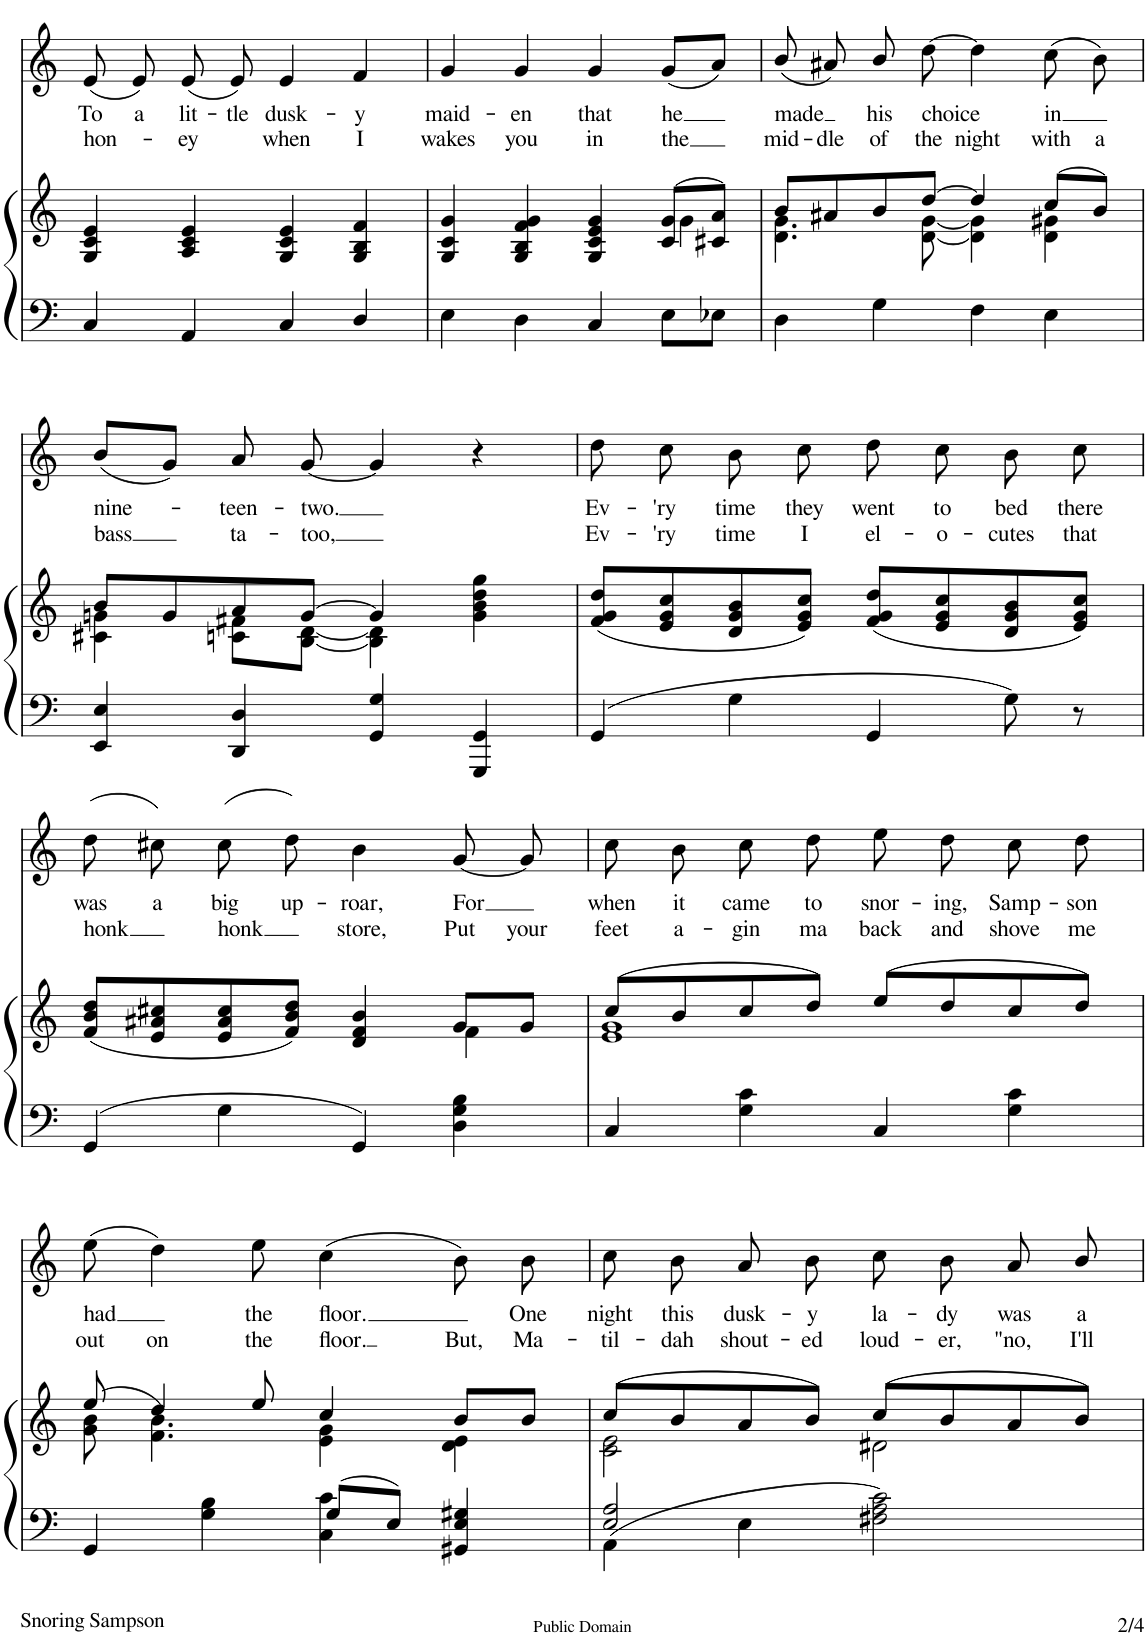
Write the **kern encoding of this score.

**kern	**kern	**kern	**text	**text
*part2	*part2	*part1	*part1	*part1
*staff3	*staff2	*staff1	*staff1	*staff1
*I"Piano	*	*I"Voice	*	*
*I'Pno	*	*	*	*
!!LO:PB:g=z
*clefF4	*clefG2	*clefG2	*	*
*k[]	*k[]	*k[]	*	*
*M4/4	*M4/4	*M4/4	*	*
*met(c)	*met(c)	*met(c)	*	*
=12	=12	=12	=12	=12
!	!	!	!LO:LY:b	!LO:LY:b
4C/	4G/ 4c/ 4e/	(8e/	To	hon-
!	!	!	!LO:LY:b	!
.	.	8e/)	a	.
!	!	!	!LO:LY:b	!LO:LY:b
4AA/	4A/ 4c/ 4e/	(8e/	lit-	-ey
!	!	!	!LO:LY:b	!
.	.	8e/)	-tle	.
!	!	!	!LO:LY:b	!LO:LY:b
4C/	4G/ 4c/ 4e/	4e/	dusk-	when
!	!	!	!LO:LY:b	!LO:LY:b
4D/	4G/ 4B/ 4f/	4f/	-y	I
=13	=13	=13	=13	=13
*	*^	*	*	*
!	!	!	!	!LO:LY:b	!LO:LY:b
4E\	4G/ 4c/ 4g/	2ryy	4g/	maid-	wakes
!	!	!	!	!LO:LY:b	!LO:LY:b
4D\	4G/ 4B/ 4f/ 4g/	.	4g/	-en	you
!	!	!	!	!LO:LY:b	!LO:LY:b
4C/	4G/ 4c/ 4e/ 4g/	4ryy	4g/	that	in
!	!	!	!	!LO:LY:b	!LO:LY:b
8E\L	(8c/ 8g/L	4g\	(8g/L	he	the
8E-X\J	8c#X/ 8a/J)	.	8a/J)	.	.
=14	=14	=14	=14	=14	=14
!	!	!	!	!LO:LY:b	!LO:LY:b
4D\	8b/L	4.d\ 4.g\	(8b/	made	mid-
!	!	!	!	!	!LO:LY:b
.	8a#X/	.	8a#X/)	.	-dle
!	!	!	!	!LO:LY:b	!LO:LY:b
4G\	8b/	.	8b/	his	of
!	!	!	!	!LO:LY:b	!LO:LY:b
.	[8dd/J	[8d\ [8g\	[8dd\	choice	the
!	!	!	!	!	!LO:LY:b
4F\	4dd/]	4d\] 4g\]	4dd\]	.	night
!	!	!	!	!LO:LY:b	!LO:LY:b
4E\	(8cc/L	4d\ 4g#X\	(8cc\	in	with
!	!	!	!	!	!LO:LY:b
.	8b/J)	.	8b\)	.	a
!!LO:LB:g=z
=15	=15	=15	=15	=15	=15
!	!	!	!	!LO:LY:b	!LO:LY:b
4EE/ 4E/	8b/L	4c#X\ 4gn\	(8b/L	nine-	bass
.	8g/	.	8g/J)	.	.
!	!	!	!	!LO:LY:b	!LO:LY:b
4DD/ 4D/	8a/	8cn\ 8f#X\L	8a/	-teen-	ta-
!	!	!	!	!LO:LY:b	!LO:LY:b
.	[8g/J	[8B\ [8d\J	[8g/	-two.	-too,
4GG/ 4G/	4g/]	4B\] 4d\]	4g/]	.	.
4GGG/ 4GG/	4g\ 4b\ 4dd\ 4gg\	4ryy	4r	.	.
=16	=16	=16	=16	=16	=16
!	!	!	!	!LO:LY:b	!LO:LY:b
*	*v	*v	*	*	*
4GG/	(8f/ 8g/ 8dd/L	8dd\	Ev-	Ev-
!	!	!	!LO:LY:b	!LO:LY:b
.	8e/ 8g/ 8cc/	8cc\	-'ry	-'ry
!	!	!	!LO:LY:b	!LO:LY:b
4G\	8d/ 8g/ 8b/	8b\	time	time
!	!	!	!LO:LY:b	!LO:LY:b
.	8e/ 8g/ 8cc/J)	8cc\	they	I
!	!	!	!LO:LY:b	!LO:LY:b
4GG/	(8f/ 8g/ 8dd/L	8dd\	went	el-
!	!	!	!LO:LY:b	!LO:LY:b
.	8e/ 8g/ 8cc/	8cc\	to	-o-
!	!	!	!LO:LY:b	!LO:LY:b
8G\	8d/ 8g/ 8b/	8b\	bed	-cutes
!	!	!	!LO:LY:b	!LO:LY:b
8r	8e/ 8g/ 8cc/J)	8cc\	there	that
!!LO:LB:g=z
=17	=17	=17	=17	=17
*	*^	*	*	*
!	!	!	!	!LO:LY:b	!LO:LY:b
4GG/	(8f/ 8b/ 8dd/L	2ryy	(8dd\	was	honk
!	!	!	!	!LO:LY:b	!
.	8e/ 8a#X/ 8cc#X/	.	8cc#X\)	a	.
!	!	!	!	!LO:LY:b	!LO:LY:b
4G\	8e/ 8a#/ 8cc#/	.	(8cc#\	big	honk
!	!	!	!	!LO:LY:b	!
.	8f/ 8b/ 8dd/J)	.	8dd\)	up-	.
!	!	!	!	!LO:LY:b	!LO:LY:b
4GG/	4d/ 4f/ 4b/	4ryy	4b\	-roar,	store,
!	!	!	!	!LO:LY:b	!LO:LY:b
4D\ 4G\ 4B\	8g/L	4f\	[8g/	For	Put
!	!	!	!	!	!LO:LY:b
.	8g/J	.	8g/]	.	your
=18	=18	=18	=18	=18	=18
!	!	!	!	!LO:LY:b	!LO:LY:b
4C/	(8cc/L	1e 1g	8cc\	when	feet
!	!	!	!	!LO:LY:b	!LO:LY:b
.	8b/	.	8b\	it	a-
!	!	!	!	!LO:LY:b	!LO:LY:b
4G\ 4c\	8cc/	.	8cc\	came	-gin
!	!	!	!	!LO:LY:b	!LO:LY:b
.	8dd/J)	.	8dd\	to	ma
!	!	!	!	!LO:LY:b	!LO:LY:b
4C/	(8ee/L	.	8ee\	snor-	back
!	!	!	!	!LO:LY:b	!LO:LY:b
.	8dd/	.	8dd\	-ing,	and
!	!	!	!	!LO:LY:b	!LO:LY:b
4G\ 4c\	8cc/	.	8cc\	Samp-	shove
!	!	!	!	!LO:LY:b	!LO:LY:b
.	8dd/J)	.	8dd\	-son	me
!!LO:LB:g=z
=19	=19	=19	=19	=19	=19
*^	*	*	*	*	*
!	!	!	!	!	!LO:LY:b	!LO:LY:b
4GG/	2ryy	(8ee/	8g\ 8b\	(8ee\	had	out
!	!	!	!	!	!	!LO:LY:b
.	.	4dd/)	4.f\ 4.b\	4dd\)	.	on
4G\ 4B\	.	.	.	.	.	.
!	!	!	!	!	!LO:LY:b	!LO:LY:b
.	.	8ee/	.	8ee\	the	the
!	!	!	!	!	!LO:LY:b	!LO:LY:b
8G/L	4C\ 4c\	4cc/	4e\ 4g\	(4cc\	floor.	floor.
8E/J	.	.	.	.	.	.
!	!	!	!	!	!	!LO:LY:b
4GG#X/ 4E/ 4G#X/	4ryy	8b/L	4d\ 4e\	8b\)	.	But,
!	!	!	!	!	!LO:LY:b	!LO:LY:b
.	.	8b/J	.	8b\	One	Ma-
=20	=20	=20	=20	=20	=20	=20
!	!	!	!	!	!LO:LY:b	!LO:LY:b
4AA\	2E/ 2A/	(8cc/L	2c\ 2e\	8cc\	night	-til-
!	!	!	!	!	!LO:LY:b	!LO:LY:b
.	.	8b/	.	8b\	this	-dah
!	!	!	!	!	!LO:LY:b	!LO:LY:b
4E\	.	8a/	.	8a/	dusk-	shout-
!	!	!	!	!	!LO:LY:b	!LO:LY:b
.	.	8b/J)	.	8b\	-y	-ed
!	!	!	!	!	!LO:LY:b	!LO:LY:b
2F#X\ 2A\ 2c\	2ryy	(8cc/L	2d#X\	8cc\	la-	loud-
!	!	!	!	!	!LO:LY:b	!LO:LY:b
.	.	8b/	.	8b\	-dy	-er,
!	!	!	!	!	!LO:LY:b	!LO:LY:b
.	.	8a/	.	8a/	was	"no,
!	!	!	!	!	!LO:LY:b	!LO:LY:b
.	.	8b/J)	.	8b/	a	I'll
*v	*v	*	*	*	*	*
*	*v	*v	*	*	*
=	=	=	=	=
*-	*-	*-	*-	*-
